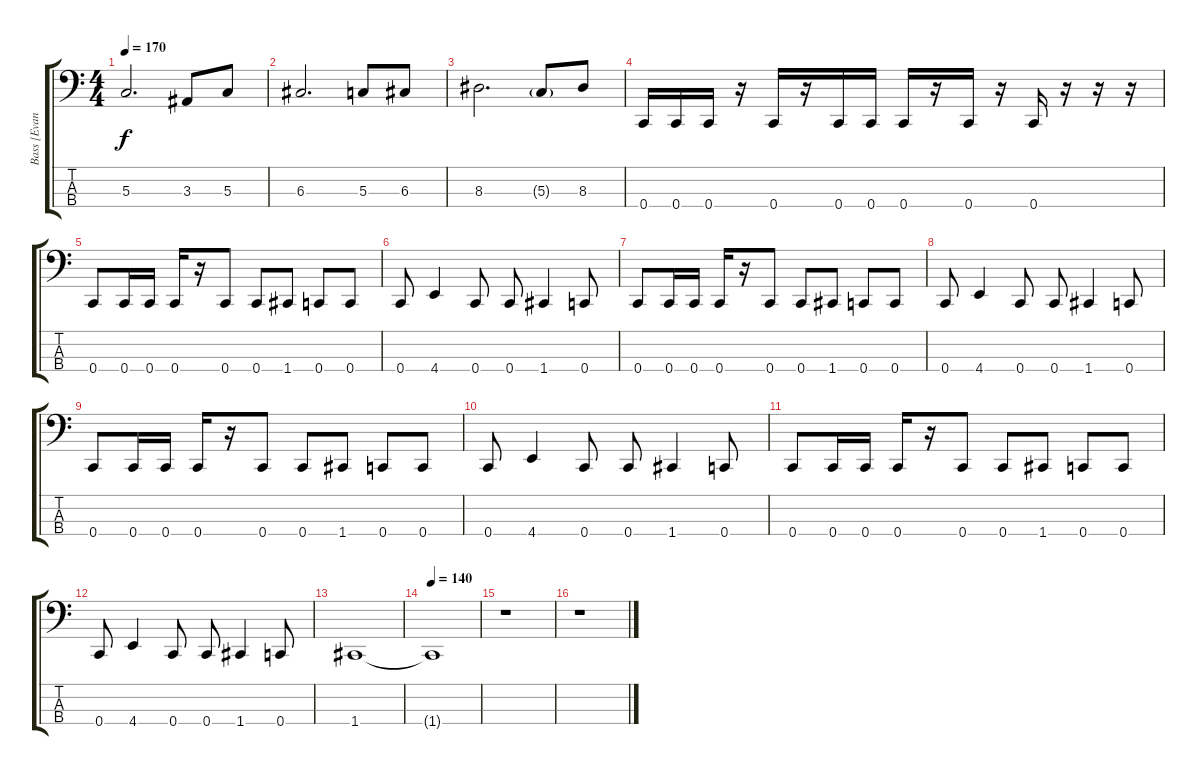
\track ("Bass [Evan Krejci]" "Bass [Evan") {instrument electricbasspick}
\staff {score tabs}
\tuning (F2 C2 G1 C1) {hide}
\ts (4 4)
\tempo 170
\clef f4
\ks c
5.3.2{d dy f} 3.3.8 5.3.8 |
6.3.2{d} 5.3.8 6.3.8 |
8.3.2{d} 5.3{g}.8 8.3.8 |
0.4.16 0.4.16 0.4.16 r.16 0.4.16 r.16 0.4.16 0.4.16 0.4.16 r.16 0.4.16 r.16 0.4.16 r.16 r.16 r.16 |
0.4.8 0.4.16 0.4.16 0.4.16 r.16 0.4.8 0.4.8 1.4.8 0.4.8 0.4.8 |
0.4.8 4.4.4 0.4.8 0.4.8 1.4.4 0.4.8 |
0.4.8 0.4.16 0.4.16 0.4.16 r.16 0.4.8 0.4.8 1.4.8 0.4.8 0.4.8 |
0.4.8 4.4.4 0.4.8 0.4.8 1.4.4 0.4.8 |
0.4.8 0.4.16 0.4.16 0.4.16 r.16 0.4.8 0.4.8 1.4.8 0.4.8 0.4.8 |
0.4.8 4.4.4 0.4.8 0.4.8 1.4.4 0.4.8 |
0.4.8 0.4.16 0.4.16 0.4.16 r.16 0.4.8 0.4.8 1.4.8 0.4.8 0.4.8 |
0.4.8 4.4.4 0.4.8 0.4.8 1.4.4 0.4.8 |
1.4.1 |
\tempo 140
1.4{t}.1 |
r.1 |
r.1
